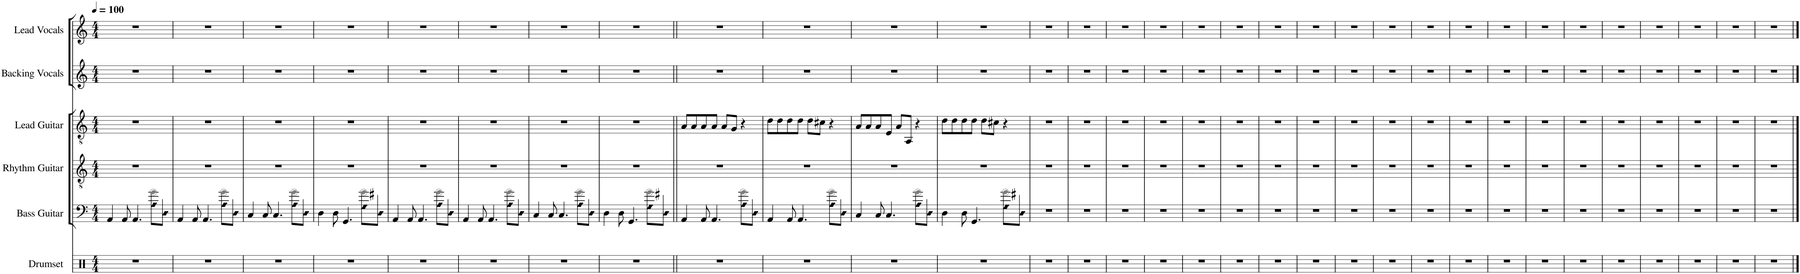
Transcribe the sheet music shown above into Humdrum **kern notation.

**kern	**kern	**kern	**kern	**kern	**kern
*part6	*part5	*part4	*part3	*part2	*part1
*staff6	*staff5	*staff4	*staff3	*staff2	*staff1
*I"Drumset	*I"Bass Guitar	*I"Rhythm Guitar	*I"Lead Guitar	*I"Backing Vocals	*I"Lead Vocals
*I'Drs.	*I'B. Guit.	*I'R. Gtr.	*I'L. Gtr.	*I'Bk. Voc.	*I'L. Voc.
*clefX	*clefF4	*clefGv2	*clefGv2	*clefG2	*clefG2
*	*Trd7c12	*	*	*	*
*k[]	*k[]	*k[]	*k[]	*k[]	*k[]
*M4/4	*M4/4	*M4/4	*M4/4	*M4/4	*M4/4
*MM100	*MM100	*MM100	*MM100	*MM100	*MM100
=1	=1	=1	=1	=1	=1
1r	4AA/	1r	1r	1r	1r
.	8AA/	.	.	.	.
.	4.AA/	.	.	.	.
!	!LO:N:n=1:head=solid	!	!	!	!
.	8A\ 8gi\L	.	.	.	.
!	!LO:N:n=1:head=diamond	!	!	!	!
.	8D\ 8dj\J	.	.	.	.
=2	=2	=2	=2	=2	=2
1r	4AA/	1r	1r	1r	1r
.	8AA/	.	.	.	.
.	4.AA/	.	.	.	.
!	!LO:N:n=1:head=solid	!	!	!	!
.	8A\ 8gi\L	.	.	.	.
!	!LO:N:n=1:head=diamond	!	!	!	!
.	8D\ 8dj\J	.	.	.	.
=3	=3	=3	=3	=3	=3
1r	4C/	1r	1r	1r	1r
.	8C/	.	.	.	.
.	4.C/	.	.	.	.
!	!LO:N:n=1:head=solid	!	!	!	!
.	8A\ 8gi\L	.	.	.	.
!	!LO:N:n=1:head=diamond	!	!	!	!
.	8D\ 8dj\J	.	.	.	.
=4	=4	=4	=4	=4	=4
1r	4D\	1r	1r	1r	1r
.	8D\	.	.	.	.
.	4.GG/	.	.	.	.
!	!LO:N:n=1:head=solid	!	!	!	!
.	8G\ 8gi\L	.	.	.	.
!	!LO:N:n=1:head=diamond	!	!	!	!
.	8D\ 8f#Xj\J	.	.	.	.
=5	=5	=5	=5	=5	=5
1r	4AA/	1r	1r	1r	1r
.	8AA/	.	.	.	.
.	4.AA/	.	.	.	.
!	!LO:N:n=1:head=solid	!	!	!	!
.	8A\ 8gi\L	.	.	.	.
!	!LO:N:n=1:head=diamond	!	!	!	!
.	8D\ 8dj\J	.	.	.	.
=6	=6	=6	=6	=6	=6
1r	4AA/	1r	1r	1r	1r
.	8AA/	.	.	.	.
.	4.AA/	.	.	.	.
!	!LO:N:n=1:head=solid	!	!	!	!
.	8A\ 8gi\L	.	.	.	.
!	!LO:N:n=1:head=diamond	!	!	!	!
.	8D\ 8dj\J	.	.	.	.
=7	=7	=7	=7	=7	=7
1r	4C/	1r	1r	1r	1r
.	8C/	.	.	.	.
.	4.C/	.	.	.	.
!	!LO:N:n=1:head=solid	!	!	!	!
.	8A\ 8gi\L	.	.	.	.
!	!LO:N:n=1:head=diamond	!	!	!	!
.	8D\ 8dj\J	.	.	.	.
=8	=8	=8	=8	=8	=8
1r	4D\	1r	1r	1r	1r
.	8D\	.	.	.	.
.	4.GG/	.	.	.	.
!	!LO:N:n=1:head=solid	!	!	!	!
.	8G\ 8gi\L	.	.	.	.
!	!LO:N:n=1:head=diamond	!	!	!	!
.	8D\ 8f#Xj\J	.	.	.	.
=9||	=9||	=9||	=9||	=9||	=9||
1r	4AA/	1r	8A/L	1r	1r
.	.	.	8A/	.	.
.	8AA/	.	8A/	.	.
.	4.AA/	.	8A/J	.	.
.	.	.	8A/L	.	.
.	.	.	8G/J	.	.
!	!LO:N:n=1:head=solid	!	!	!	!
.	8A\ 8gi\L	.	4r	.	.
!	!LO:N:n=1:head=diamond	!	!	!	!
.	8D\ 8dj\J	.	.	.	.
=10	=10	=10	=10	=10	=10
1r	4AA/	1r	8d\L	1r	1r
.	.	.	8d\	.	.
.	8AA/	.	8d\	.	.
.	4.AA/	.	8d\J	.	.
.	.	.	8d\L	.	.
.	.	.	8c#X\J	.	.
!	!LO:N:n=1:head=solid	!	!	!	!
.	8A\ 8gi\L	.	4r	.	.
!	!LO:N:n=1:head=diamond	!	!	!	!
.	8D\ 8dj\J	.	.	.	.
=11	=11	=11	=11	=11	=11
1r	4C/	1r	8A/L	1r	1r
.	.	.	8A/	.	.
.	8C/	.	8A/	.	.
.	4.C/	.	8E/J	.	.
.	.	.	8A/L	.	.
.	.	.	8AA/J	.	.
!	!LO:N:n=1:head=solid	!	!	!	!
.	8A\ 8gi\L	.	4r	.	.
!	!LO:N:n=1:head=diamond	!	!	!	!
.	8D\ 8dj\J	.	.	.	.
=12	=12	=12	=12	=12	=12
1r	4D\	1r	8d\L	1r	1r
.	.	.	8d\	.	.
.	8D\	.	8d\	.	.
.	4.GG/	.	8d\J	.	.
.	.	.	8d\L	.	.
.	.	.	8c#X\J	.	.
!	!LO:N:n=1:head=solid	!	!	!	!
.	8G\ 8gi\L	.	4r	.	.
!	!LO:N:n=1:head=diamond	!	!	!	!
.	8D\ 8f#Xj\J	.	.	.	.
=13	=13	=13	=13	=13	=13
1r	1r	1r	1r	1r	1r
=14	=14	=14	=14	=14	=14
1r	1r	1r	1r	1r	1r
=15	=15	=15	=15	=15	=15
1r	1r	1r	1r	1r	1r
=16	=16	=16	=16	=16	=16
1r	1r	1r	1r	1r	1r
=17	=17	=17	=17	=17	=17
1r	1r	1r	1r	1r	1r
=18	=18	=18	=18	=18	=18
1r	1r	1r	1r	1r	1r
=19	=19	=19	=19	=19	=19
1r	1r	1r	1r	1r	1r
=20	=20	=20	=20	=20	=20
1r	1r	1r	1r	1r	1r
=21	=21	=21	=21	=21	=21
1r	1r	1r	1r	1r	1r
=22	=22	=22	=22	=22	=22
1r	1r	1r	1r	1r	1r
=23	=23	=23	=23	=23	=23
1r	1r	1r	1r	1r	1r
=24	=24	=24	=24	=24	=24
1r	1r	1r	1r	1r	1r
=25	=25	=25	=25	=25	=25
1r	1r	1r	1r	1r	1r
=26	=26	=26	=26	=26	=26
1r	1r	1r	1r	1r	1r
=27	=27	=27	=27	=27	=27
1r	1r	1r	1r	1r	1r
=28	=28	=28	=28	=28	=28
1r	1r	1r	1r	1r	1r
=29	=29	=29	=29	=29	=29
1r	1r	1r	1r	1r	1r
=30	=30	=30	=30	=30	=30
1r	1r	1r	1r	1r	1r
=31	=31	=31	=31	=31	=31
1r	1r	1r	1r	1r	1r
=32	=32	=32	=32	=32	=32
1r	1r	1r	1r	1r	1r
==	==	==	==	==	==
*-	*-	*-	*-	*-	*-
